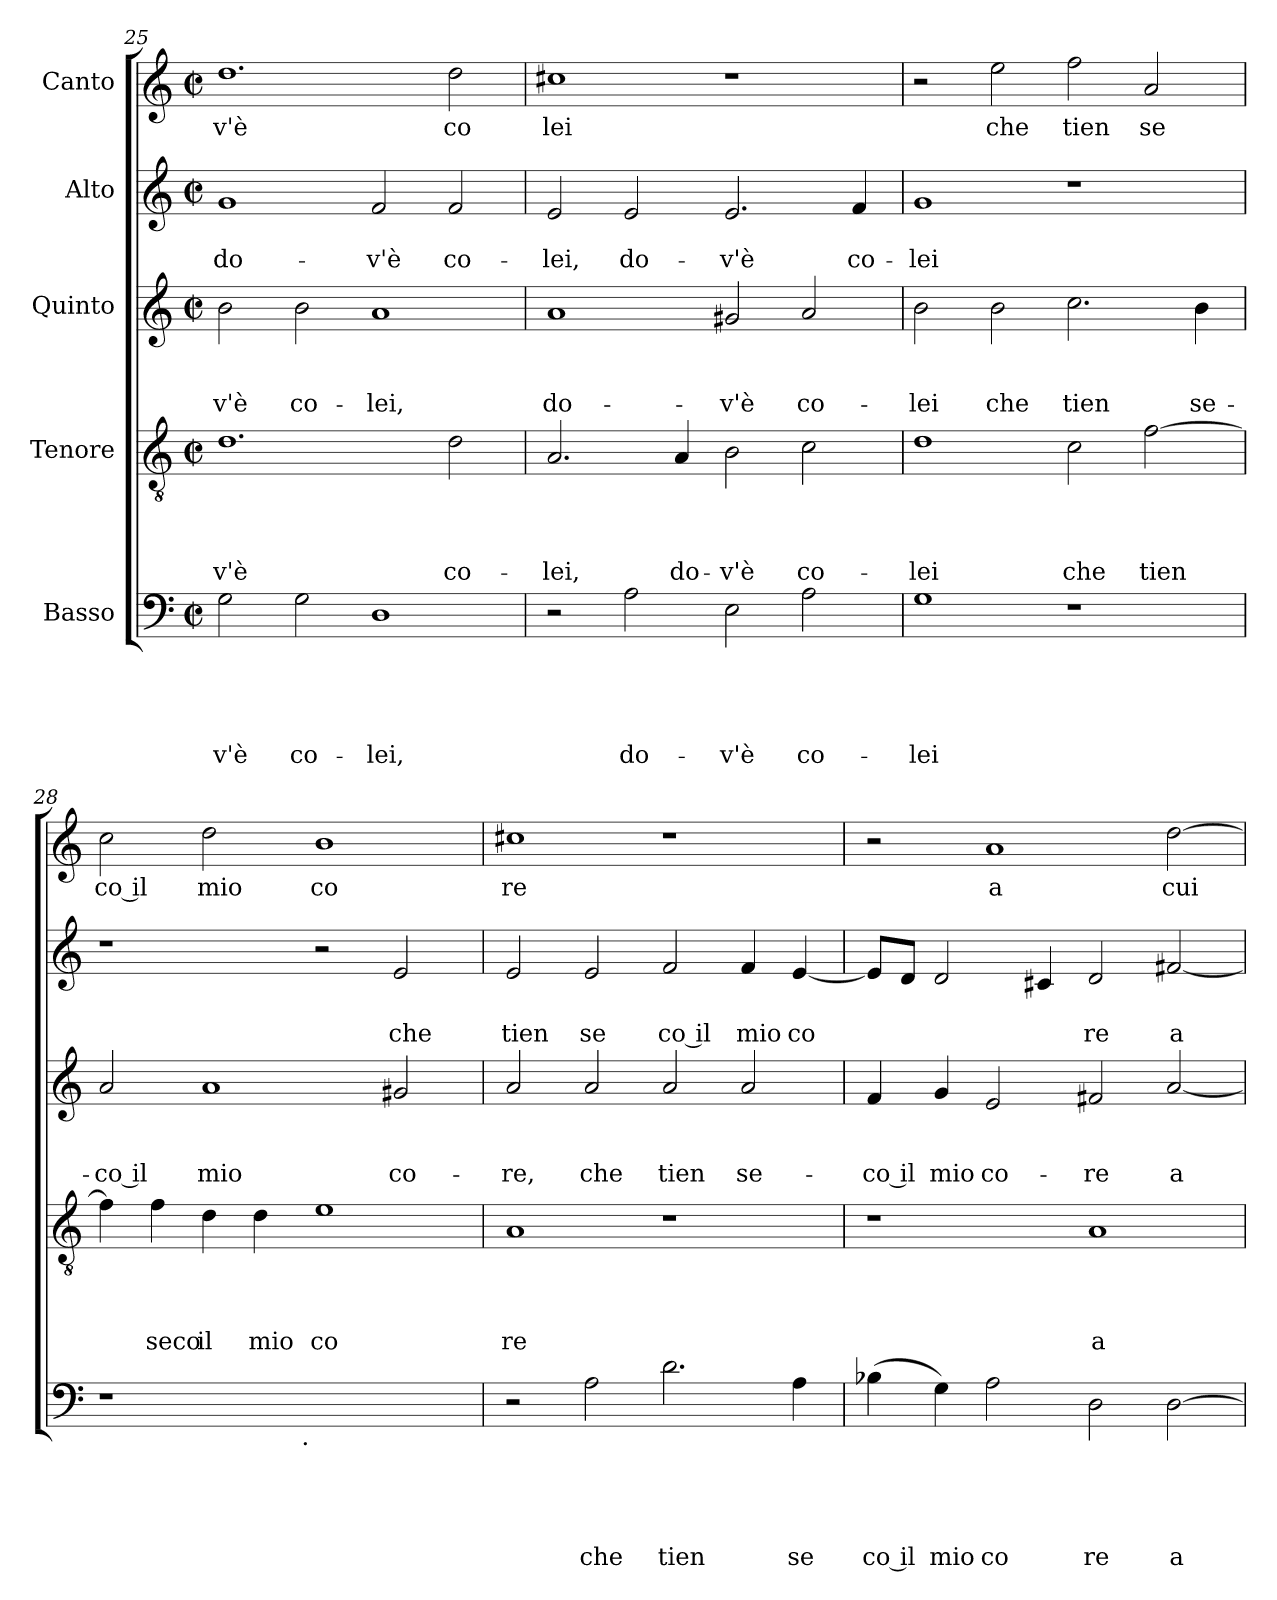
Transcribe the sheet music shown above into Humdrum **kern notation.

**kern	**text	**text	**text	**text	**text	**kern	**text	**text	**text	**text	**kern	**text	**text	**text	**kern	**text	**text	**kern	**text
*part5	*part5	*part5	*part5	*part5	*part5	*part4	*part4	*part4	*part4	*part4	*part3	*part3	*part3	*part3	*part2	*part2	*part2	*part1	*part1
*staff5	*staff5	*staff5	*staff5	*staff5	*staff5	*staff4	*staff4	*staff4	*staff4	*staff4	*staff3	*staff3	*staff3	*staff3	*staff2	*staff2	*staff2	*staff1	*staff1
*I"Basso	*	*	*	*	*	*I"Tenore	*	*	*	*	*I"Quinto	*	*	*	*I"Alto	*	*	*I"Canto	*
*clefF4	*	*	*	*	*	*clefGv2	*	*	*	*	*clefG2	*	*	*	*clefG2	*	*	*clefG2	*
*k[]	*	*	*	*	*	*k[]	*	*	*	*	*k[]	*	*	*	*k[]	*	*	*k[]	*
*C:	*	*	*	*	*	*C:	*	*	*	*	*C:	*	*	*	*C:	*	*	*C:	*
*M2/2	*	*	*	*	*	*M2/2	*	*	*	*	*M2/2	*	*	*	*M2/2	*	*	*M2/2	*
*met(c|)	*	*	*	*	*	*met(c|)	*	*	*	*	*met(c|)	*	*	*	*met(c|)	*	*	*met(c|)	*
=25	=25	=25	=25	=25	=25	=25	=25	=25	=25	=25	=25	=25	=25	=25	=25	=25	=25	=25	=25
!	!	!	!	!	!LO:LY:b	!	!	!	!	!LO:LY:b	!	!	!	!LO:LY:b	!	!	!LO:LY:b	!	!LO:LY:b
2G\	.	.	.	.	-v'è	1.d	.	.	.	-v'è	2b\	.	.	-v'è	1g	.	do-	1.dd	v'è
!	!	!	!	!	!LO:LY:b	!	!	!	!	!	!	!	!	!LO:LY:b	!	!	!	!	!
2G\	.	.	.	.	co-	.	.	.	.	.	2b\	.	.	co-	.	.	.	.	.
!	!	!	!	!	!LO:LY:b	!	!	!	!	!	!	!	!	!LO:LY:b	!	!	!LO:LY:b	!	!
1D	.	.	.	.	-lei,	.	.	.	.	.	1a	.	.	-lei,	2f/	.	-v'è	.	.
!	!	!	!	!	!	!	!	!	!	!LO:LY:b	!	!	!	!	!	!	!LO:LY:b	!	!LO:LY:b
.	.	.	.	.	.	2d\	.	.	.	co-	.	.	.	.	2f/	.	co-	2dd\	co
=26	=26	=26	=26	=26	=26	=26	=26	=26	=26	=26	=26	=26	=26	=26	=26	=26	=26	=26	=26
!	!	!	!	!	!	!	!	!	!	!LO:LY:b	!	!	!	!LO:LY:b	!	!	!LO:LY:b	!	!LO:LY:b
2r	.	.	.	.	.	2.A/	.	.	.	-lei,	1a	.	.	do-	2e/	.	-lei,	1cc#X	lei
!	!	!	!	!	!LO:LY:b	!	!	!	!	!	!	!	!	!	!	!	!LO:LY:b	!	!
2A\	.	.	.	.	do-	.	.	.	.	.	.	.	.	.	2e/	.	do-	.	.
!	!	!	!	!	!	!	!	!	!	!LO:LY:b	!	!	!	!	!	!	!	!	!
.	.	.	.	.	.	4A/	.	.	.	do-	.	.	.	.	.	.	.	.	.
!	!	!	!	!	!LO:LY:b	!	!	!	!	!LO:LY:b	!	!	!	!LO:LY:b	!	!	!LO:LY:b	!	!
2E\	.	.	.	.	-v'è	2B\	.	.	.	-v'è	2g#X/	.	.	-v'è	2.e/	.	-v'è	1r	.
!	!	!	!	!	!LO:LY:b	!	!	!	!	!LO:LY:b	!	!	!	!LO:LY:b	!	!	!	!	!
2A\	.	.	.	.	co-	2c\	.	.	.	co-	2a/	.	.	co-	.	.	.	.	.
!	!	!	!	!	!	!	!	!	!	!	!	!	!	!	!	!	!LO:LY:b	!	!
.	.	.	.	.	.	.	.	.	.	.	.	.	.	.	4f/	.	co-	.	.
=27	=27	=27	=27	=27	=27	=27	=27	=27	=27	=27	=27	=27	=27	=27	=27	=27	=27	=27	=27
!	!	!	!	!	!LO:LY:b	!	!	!	!	!LO:LY:b	!	!	!	!LO:LY:b	!	!	!LO:LY:b	!	!
1G	.	.	.	.	-lei	1d	.	.	.	-lei	2b\	.	.	-lei	1g	.	-lei	2r	.
!	!	!	!	!	!	!	!	!	!	!	!	!	!	!LO:LY:b	!	!	!	!	!LO:LY:b
.	.	.	.	.	.	.	.	.	.	.	2b\	.	.	che	.	.	.	2ee\	che
!	!	!	!	!	!	!	!	!	!	!LO:LY:b	!	!	!	!LO:LY:b	!	!	!	!	!LO:LY:b
1r	.	.	.	.	.	2c\	.	.	.	che	2.cc\	.	.	tien	1r	.	.	2ff\	tien
!	!	!	!	!	!	!	!	!	!	!LO:LY:b	!	!	!	!	!	!	!	!	!LO:LY:b
.	.	.	.	.	.	[<2f\	.	.	.	tien	.	.	.	.	.	.	.	2a/	se
!	!	!	!	!	!	!	!	!	!	!	!	!	!	!LO:LY:b	!	!	!	!	!
.	.	.	.	.	.	.	.	.	.	.	4b\	.	.	se-	.	.	.	.	.
!!LO:LB:g=z
=28	=28	=28	=28	=28	=28	=28	=28	=28	=28	=28	=28	=28	=28	=28	=28	=28	=28	=28	=28
!	!	!	!	!	!	!	!	!	!	!	!	!	!	!LO:LY:b:rj	!	!	!	!	!LO:LY:b:rj
*^	*	*	*	*	*	*	*	*	*	*	*	*	*	*	*	*	*	*	*
1r	2ryy	.	.	.	.	.	4f\]	.	.	.	.	2a/	.	.	-co il	1r	.	.	2cc\	co il
!	!	!	!	!	!	!	!	!	!	!	!LO:LY:b	!	!	!	!	!	!	!	!	!
.	.	.	.	.	.	.	4f\	.	.	.	seco	.	.	.	.	.	.	.	.	.
!	!	!	!	!	!	!	!	!	!	!	!LO:LY:b	!	!	!	!LO:LY:b	!	!	!	!	!LO:LY:b
.	4...ryy	.	.	.	.	.	4d\	.	.	.	il	1a	.	.	mio	.	.	.	2dd\	mio
!	!	!	!	!	!	!	!	!	!	!	!LO:LY:b	!	!	!	!	!	!	!	!	!
.	.	.	.	.	.	.	4d\	.	.	.	mio	.	.	.	.	.	.	.	.	.
!	!LO:TX:b:t=.	!	!	!	!	!	!	!	!	!	!	!	!	!	!	!	!	!	!	!
.	1ryy	.	.	.	.	.	.	.	.	.	.	.	.	.	.	.	.	.	.	.
!	!	!	!	!	!	!	!	!	!	!	!LO:LY:b	!	!	!	!	!	!	!	!	!LO:LY:b
1ryy	.	.	.	.	.	.	1e	.	.	.	co	.	.	.	.	2r	.	.	1b	co
!	!	!	!	!	!	!	!	!	!	!	!	!	!	!	!LO:LY:b	!	!	!LO:LY:b	!	!
.	.	.	.	.	.	.	.	.	.	.	.	2g#/	.	.	co-	2e/	.	che	.	.
.	32ryy	.	.	.	.	.	.	.	.	.	.	.	.	.	.	.	.	.	.	.
=29	=29	=29	=29	=29	=29	=29	=29	=29	=29	=29	=29	=29	=29	=29	=29	=29	=29	=29	=29	=29
!	!	!	!	!	!	!	!	!	!	!	!LO:LY:b	!	!	!	!LO:LY:b	!	!	!LO:LY:b	!	!LO:LY:b
*v	*v	*	*	*	*	*	*	*	*	*	*	*	*	*	*	*	*	*	*	*
2r	.	.	.	.	.	1A	.	.	.	re	2a/	.	.	-re,	2e/	.	tien	1cc#X	re
!	!	!	!	!	!LO:LY:b	!	!	!	!	!	!	!	!	!LO:LY:b	!	!	!LO:LY:b	!	!
2A\	.	.	.	.	che	.	.	.	.	.	2a/	.	.	che	2e/	.	se	.	.
!	!	!	!	!	!LO:LY:b	!	!	!	!	!	!	!	!	!LO:LY:b	!	!	!LO:LY:b:rj	!	!
2.d\	.	.	.	.	tien	1r	.	.	.	.	2a/	.	.	tien	2f/	.	co il	1r	.
!	!	!	!	!	!	!	!	!	!	!	!	!	!	!LO:LY:b	!	!	!LO:LY:b	!	!
.	.	.	.	.	.	.	.	.	.	.	2a/	.	.	se-	4f/	.	mio	.	.
!	!	!	!	!	!LO:LY:b	!	!	!	!	!	!	!	!	!	!	!	!LO:LY:b	!	!
4A\	.	.	.	.	se	.	.	.	.	.	.	.	.	.	[<4e/	.	co	.	.
=30	=30	=30	=30	=30	=30	=30	=30	=30	=30	=30	=30	=30	=30	=30	=30	=30	=30	=30	=30
!	!	!	!	!	!LO:LY:b:rj	!	!	!	!	!	!	!	!	!LO:LY:b:rj	!	!	!	!	!
(<4B-\	.	.	.	.	co il	1r	.	.	.	.	4f/	.	.	-co il	8e/L]	.	.	2r	.
.	.	.	.	.	.	.	.	.	.	.	.	.	.	.	8d/J	.	.	.	.
!	!	!	!	!	!LO:LY:b	!	!	!	!	!	!	!	!	!LO:LY:b	!	!	!	!	!
4G\)	.	.	.	.	mio	.	.	.	.	.	4g/	.	.	mio	2d/	.	.	.	.
!	!	!	!	!	!LO:LY:b	!	!	!	!	!	!	!	!	!LO:LY:b	!	!	!	!	!LO:LY:b
2A\	.	.	.	.	co	.	.	.	.	.	2e/	.	.	co-	.	.	.	1a	a
.	.	.	.	.	.	.	.	.	.	.	.	.	.	.	4c#/	.	.	.	.
!	!	!	!	!	!LO:LY:b	!	!	!	!	!LO:LY:b	!	!	!	!LO:LY:b	!	!	!LO:LY:b	!	!
2D\	.	.	.	.	re	1A	.	.	.	a	2f#X/	.	.	-re	2d/	.	re	.	.
!	!	!	!	!	!LO:LY:b	!	!	!	!	!	!	!	!	!LO:LY:b	!	!	!LO:LY:b	!	!LO:LY:b
[>2D\	.	.	.	.	a	.	.	.	.	.	[<2a/	.	.	a	[<2f#X/	.	a	[>2dd\	cui
=	=	=	=	=	=	=	=	=	=	=	=	=	=	=	=	=	=	=	=
*-	*-	*-	*-	*-	*-	*-	*-	*-	*-	*-	*-	*-	*-	*-	*-	*-	*-	*-	*-
